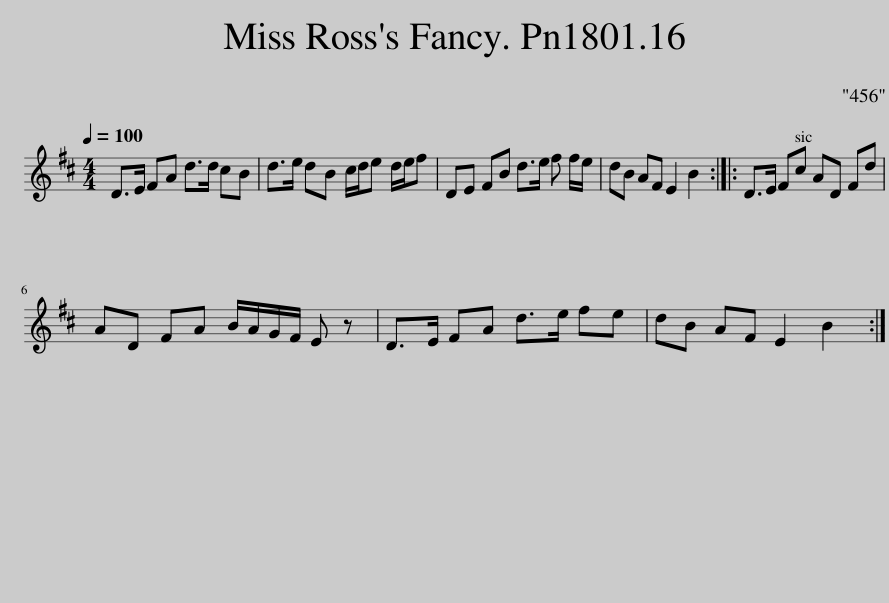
X:1
L:1/8
Q:1/4=100
M:4/4
I:linebreak $
K:D
V:1 treble
V:1
 D>E FA d>d cB | d>e dB c/d/e d/e/f | DE FB d>e f f/e/ | dB AF E2 B2 :: D>E Fc AD Fd |$ %5
 AD FA B/A/G/F/ E z | D>E FA d>e fe | dB AF E2 B2 :| %8
